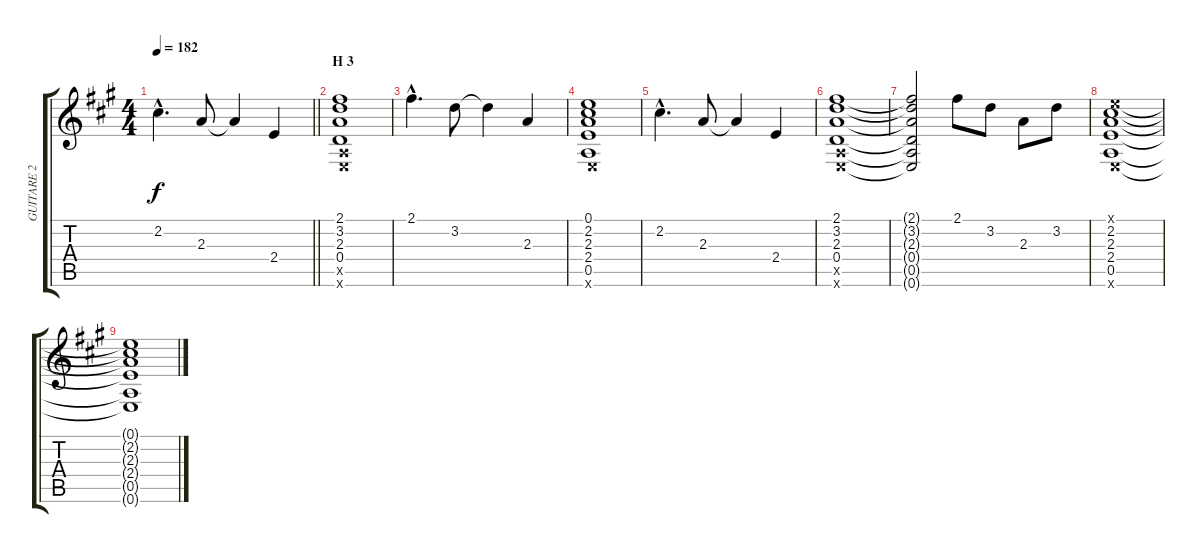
\track ("GUITARE 2" "GUITARE 2") {instrument distortionguitar}
\staff {score tabs}
\tuning (E4 B3 G3 D3 A2 E2) {hide}
\ts (4 4)
\tempo 182
\clef g2
\barLineRight lightlight
\ks a
2.2{hac}.4{d dy f} 2.3.8 2.3{t}.4 2.4.4 |
\section ("" "H 3")
(2.1 3.2 2.3 0.4 0.5{x} 0.6{x}).1{volume 10} |
2.1{hac}.4{d} 3.2.8 3.2{t}.4 2.3.4 |
(0.1 2.2 2.3 2.4 0.5 0.6{x}).1 |
2.2{hac}.4{d} 2.3.8 2.3{t}.4 2.4.4 |
(2.1 3.2 2.3 0.4 0.5{x} 0.6{x}).1{volume 10} |
(2.1{t} 3.2{t} 2.3{t} 0.4{t} 0.5{t} 0.6{t}).2 2.1.8 3.2.8 2.3.8 3.2.8 |
(0.1{x} 2.2 2.3 2.4 0.5 0.6{x}).1 |
(0.1{t} 2.2{t} 2.3{t} 2.4{t} 0.5{t} 0.6{t}).1
